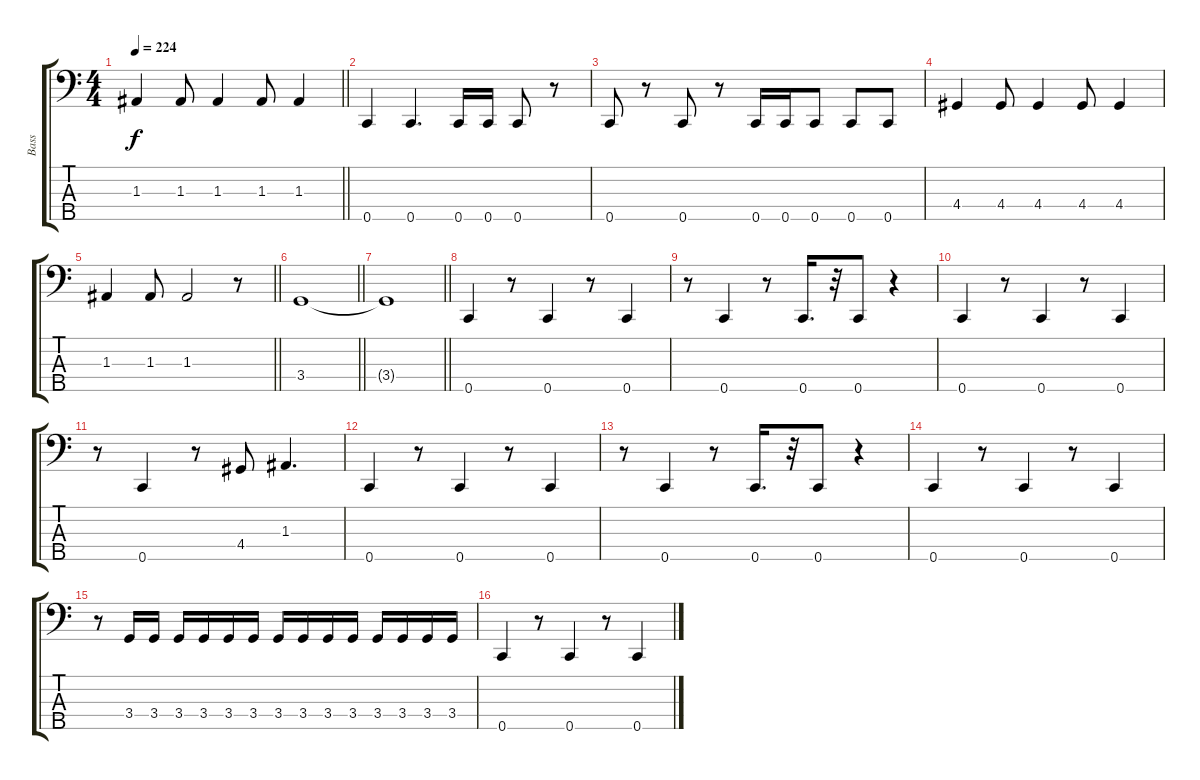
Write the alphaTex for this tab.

\track ("Bass" "Bass") {instrument electricbasspick}
\staff {score tabs}
\tuning (G2 D2 A1 E1 C1) {hide}
\ts (4 4)
\tempo 224
\clef f4
\barLineRight lightlight
\ks c
1.3.4{dy f} 1.3.8 1.3.4 1.3.8 1.3.4 |
0.5.4 0.5.4{d} 0.5.16 0.5.16 0.5.8 r.8 |
0.5.8 r.8 0.5.8 r.8 0.5.16 0.5.16 0.5.8 0.5.8 0.5.8 |
4.4.4 4.4.8 4.4.4 4.4.8 4.4.4 |
\barLineRight lightlight
1.3.4 1.3.8 1.3.2 r.8 |
\section ("" " ")
\barLineRight lightlight
3.4.1 |
\barLineRight lightlight
3.4{t}.1 |
\section ("" " ")
0.5.4 r.8 0.5.4 r.8 0.5.4 |
r.8 0.5.4 r.8 0.5.16{d} r.32 0.5.8 r.4 |
0.5.4 r.8 0.5.4 r.8 0.5.4 |
r.8 0.5.4 r.8 4.4.8 1.3.4{d} |
0.5.4 r.8 0.5.4 r.8 0.5.4 |
r.8 0.5.4 r.8 0.5.16{d} r.32 0.5.8 r.4 |
0.5.4 r.8 0.5.4 r.8 0.5.4 |
r.8 3.4.16 3.4.16 3.4.16 3.4.16 3.4.16 3.4.16 3.4.16 3.4.16 3.4.16 3.4.16 3.4.16 3.4.16 3.4.16 3.4.16 |
0.5.4 r.8 0.5.4 r.8 0.5.4
